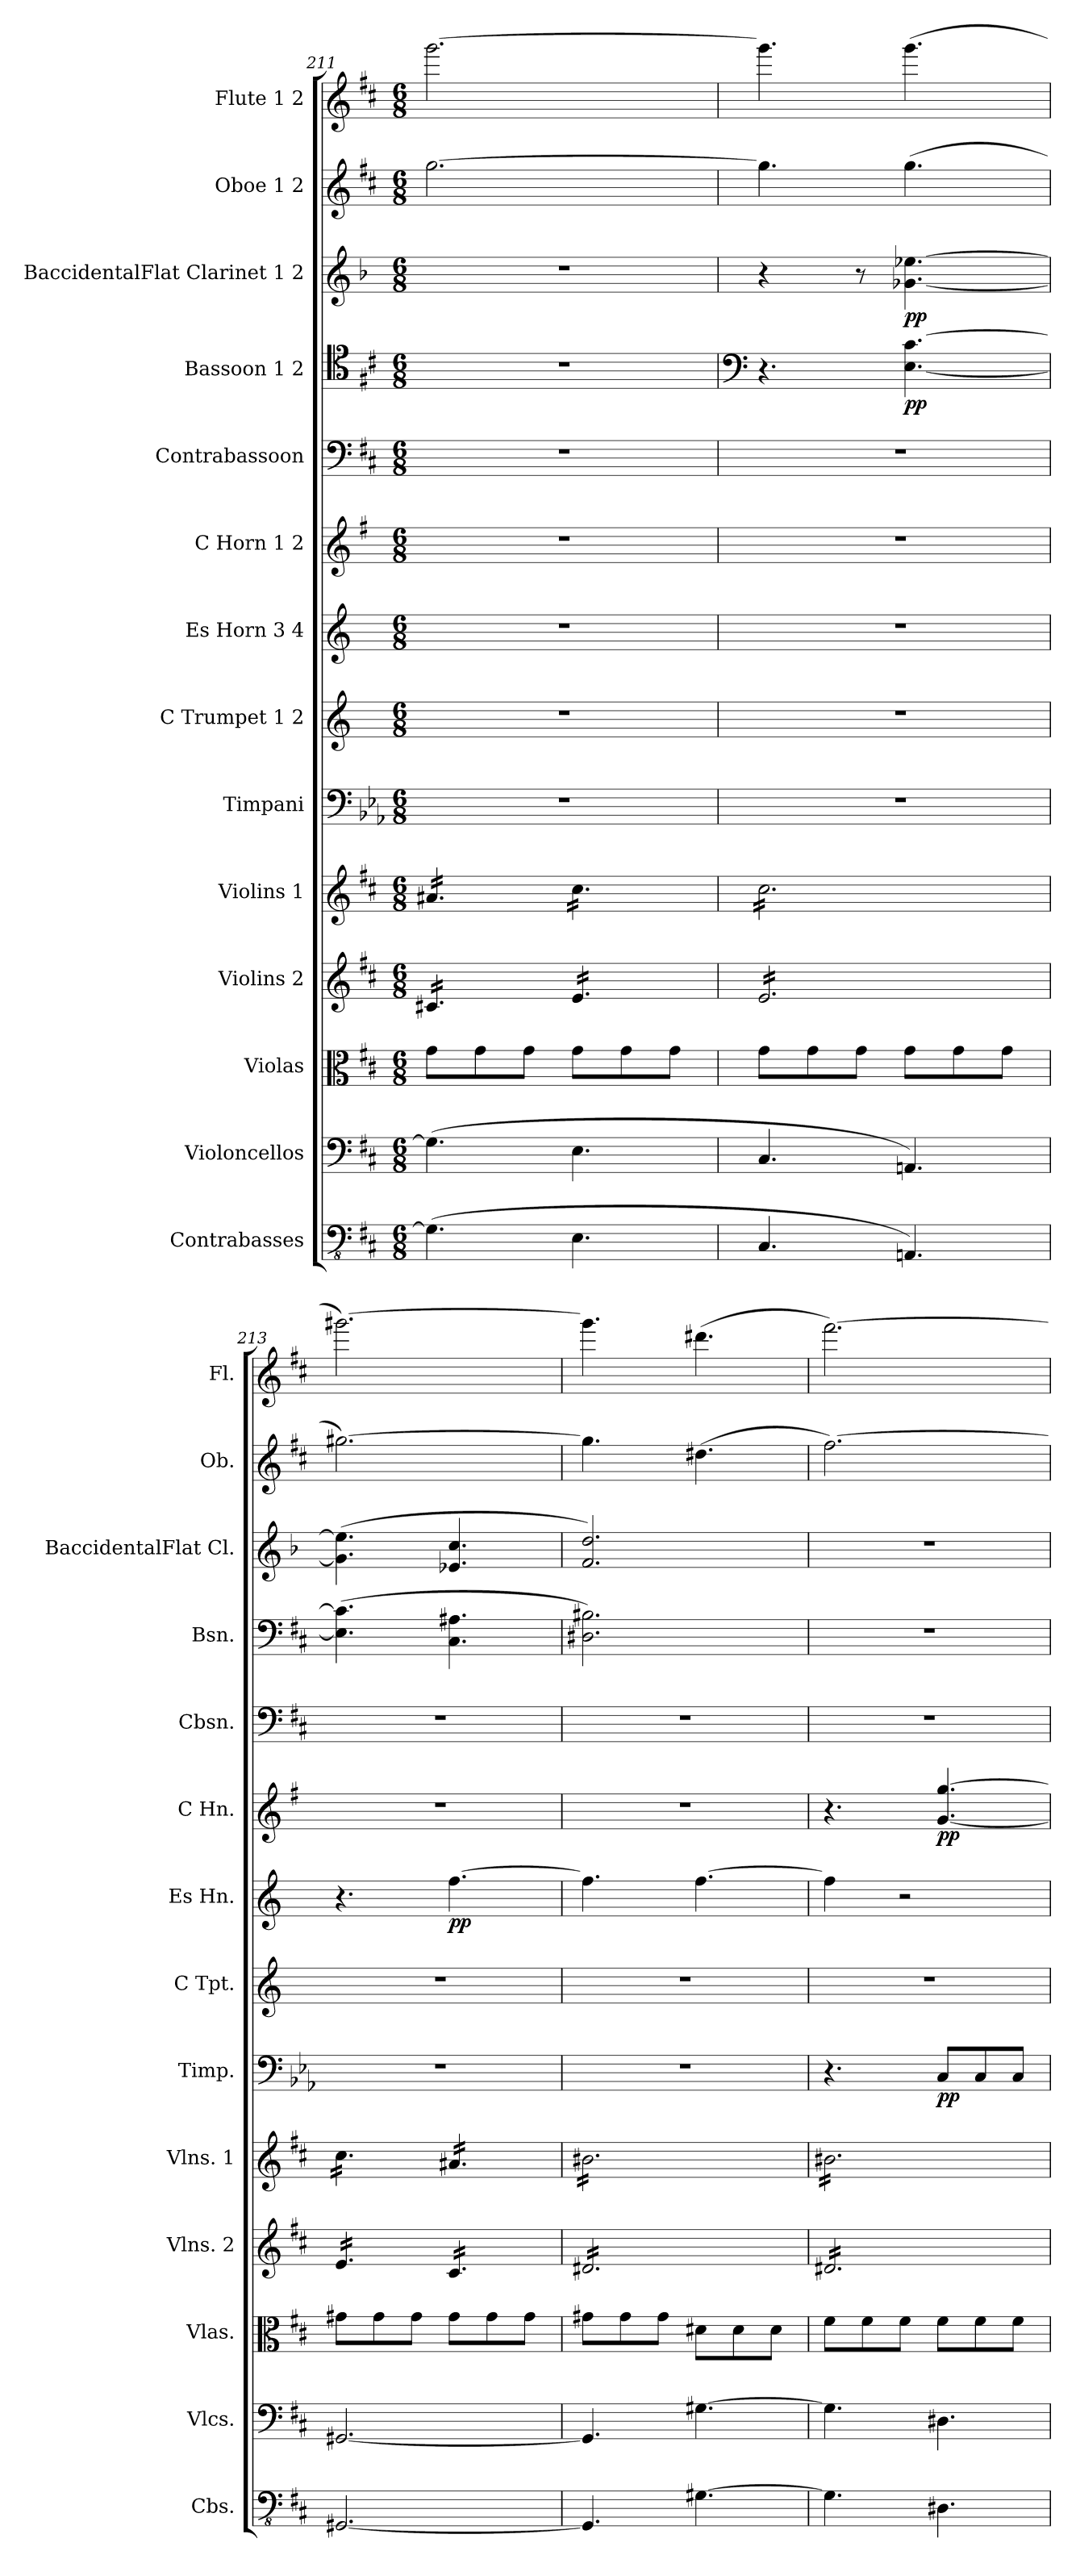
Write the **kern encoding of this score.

**kern	**kern	**kern	**kern	**kern	**kern	**dynam	**kern	**kern	**dynam	**kern	**dynam	**kern	**kern	**dynam	**kern	**dynam	**kern	**kern
*part14	*part13	*part12	*part11	*part10	*part9	*part9	*part8	*part7	*part7	*part6	*part6	*part5	*part4	*part4	*part3	*part3	*part2	*part1
*staff14	*staff13	*staff12	*staff11	*staff10	*staff9	*staff9	*staff8	*staff7	*staff7	*staff6	*staff6	*staff5	*staff4	*staff4	*staff3	*staff3	*staff2	*staff1
*I"Contrabasses	*I"Violoncellos	*I"Violas	*I"Violins 2	*I"Violins 1	*I"Timpani	*	*I"C Trumpet 1 2	*I"Es Horn 3 4	*	*I"C Horn 1 2	*	*I"Contrabassoon	*I"Bassoon 1 2	*	*I"BaccidentalFlat Clarinet 1 2	*	*I"Oboe 1 2	*I"Flute  1 2
*I'Cbs.	*I'Vlcs.	*I'Vlas.	*I'Vlns. 2	*I'Vlns. 1	*I'Timp.	*	*I'C Tpt.	*I'Es Hn.	*	*I'C Hn.	*	*I'Cbsn.	*I'Bsn.	*	*I'BaccidentalFlat Cl.	*	*I'Ob.	*I'Fl.
!!LO:PB:g=z
*clefFv4	*clefF4	*clefC3	*clefG2	*clefG2	*clefF4	*	*clefG2	*clefG2	*	*clefG2	*	*clefF4	*clefC4	*	*clefG2	*	*clefG2	*clefG2
*	*	*	*	*	*	*	*	*ITrd5c9	*	*ITrd4c7	*	*ITrd7c12	*	*	*ITrd1c2	*	*	*
*k[f#c#]	*k[f#c#]	*k[f#c#]	*k[f#c#]	*k[f#c#]	*k[b-e-a-]	*	*k[]	*k[b-e-a-]	*	*k[]	*	*k[f#c#]	*k[f#c#]	*	*k[b-e-a-]	*	*k[f#c#]	*k[f#c#]
*M6/8	*M6/8	*M6/8	*M6/8	*M6/8	*M6/8	*	*M6/8	*M6/8	*	*M6/8	*	*M6/8	*M6/8	*	*M6/8	*	*M6/8	*M6/8
=211	=211	=211	=211	=211	=211	=211	=211	=211	=211	=211	=211	=211	=211	=211	=211	=211	=211	=211
*	*	*	*tremolo	*	*	*	*	*	*	*	*	*	*	*	*	*	*	*
*	*	*	*	*tremolo	*	*	*	*	*	*	*	*	*	*	*	*	*	*
(4.GG\]	(4.G\]	8g\L	16c#X/LL	16a#X/LL	2.r	.	2.r	2.r	.	2.r	.	2.r	2.r	.	2.r	.	[2.gg\	[2.ggg\
.	.	.	16c#X/	16a#X/	.	.	.	.	.	.	.	.	.	.	.	.	.	.
.	.	8g\	16c#X/	16a#X/	.	.	.	.	.	.	.	.	.	.	.	.	.	.
.	.	.	16c#X/	16a#X/	.	.	.	.	.	.	.	.	.	.	.	.	.	.
.	.	8g\J	16c#X/	16a#X/	.	.	.	.	.	.	.	.	.	.	.	.	.	.
.	.	.	16c#X/JJ	16a#X/JJ	.	.	.	.	.	.	.	.	.	.	.	.	.	.
4.EE\	4.E\	8g\L	16e/LL	16cc#\LL	.	.	.	.	.	.	.	.	.	.	.	.	.	.
.	.	.	16e/	16cc#\	.	.	.	.	.	.	.	.	.	.	.	.	.	.
.	.	8g\	16e/	16cc#\	.	.	.	.	.	.	.	.	.	.	.	.	.	.
.	.	.	16e/	16cc#\	.	.	.	.	.	.	.	.	.	.	.	.	.	.
.	.	8g\J	16e/	16cc#\	.	.	.	.	.	.	.	.	.	.	.	.	.	.
.	.	.	16e/JJ	16cc#\JJ	.	.	.	.	.	.	.	.	.	.	.	.	.	.
=212	=212	=212	=212	=212	=212	=212	=212	=212	=212	=212	=212	=212	=212	=212	=212	=212	=212	=212
*	*	*	*	*	*	*	*	*	*	*	*	*	*clefF4	*	*	*	*	*
4.CC#/	4.C#/	8g\L	16e/LL	16cc#\LL	2.r	.	2.r	2.r	.	2.r	.	2.r	4.r	.	4r	.	4.gg\]	4.ggg\]
.	.	.	16e/	16cc#\	.	.	.	.	.	.	.	.	.	.	.	.	.	.
.	.	8g\	16e/	16cc#\	.	.	.	.	.	.	.	.	.	.	.	.	.	.
.	.	.	16e/	16cc#\	.	.	.	.	.	.	.	.	.	.	.	.	.	.
.	.	8g\J	16e/	16cc#\	.	.	.	.	.	.	.	.	.	.	8r	.	.	.
.	.	.	16e/	16cc#\	.	.	.	.	.	.	.	.	.	.	.	.	.	.
!	!	!	!	!	!	!	!	!	!	!	!	!	!	!LO:DY:b	!	!LO:DY:b	!	!
4.AAAn/)	4.AAn/)	8g\L	16e/	16cc#\	.	.	.	.	.	.	.	.	[4.E\ [4.c#\	pp	[4.f-X\ [4.dd-X\	pp	(4.gg\	(4.ggg\
.	.	.	16e/	16cc#\	.	.	.	.	.	.	.	.	.	.	.	.	.	.
.	.	8g\	16e/	16cc#\	.	.	.	.	.	.	.	.	.	.	.	.	.	.
.	.	.	16e/	16cc#\	.	.	.	.	.	.	.	.	.	.	.	.	.	.
.	.	8g\J	16e/	16cc#\	.	.	.	.	.	.	.	.	.	.	.	.	.	.
.	.	.	16e/JJ	16cc#\JJ	.	.	.	.	.	.	.	.	.	.	.	.	.	.
=213	=213	=213	=213	=213	=213	=213	=213	=213	=213	=213	=213	=213	=213	=213	=213	=213	=213	=213
[2.GGG#X/	[2.GG#X/	8g#X\L	16e/LL	16cc#\LL	2.r	.	2.r	4.r	.	2.r	.	2.r	(4.E\] 4.c#\]	.	(4.f-\] 4.dd-\]	.	[2.gg#X\)	[2.ggg#X\)
.	.	.	16e/	16cc#\	.	.	.	.	.	.	.	.	.	.	.	.	.	.
.	.	8g#\	16e/	16cc#\	.	.	.	.	.	.	.	.	.	.	.	.	.	.
.	.	.	16e/	16cc#\	.	.	.	.	.	.	.	.	.	.	.	.	.	.
.	.	8g#\J	16e/	16cc#\	.	.	.	.	.	.	.	.	.	.	.	.	.	.
.	.	.	16e/JJ	16cc#\JJ	.	.	.	.	.	.	.	.	.	.	.	.	.	.
!	!	!	!	!	!	!	!	!	!LO:DY:b	!	!	!	!	!	!	!	!	!
.	.	8g#\L	16c#/LL	16a#X/LL	.	.	.	[4.a-\	pp	.	.	.	4.C#\ 4.A#X\	.	4.d-X/ 4.b-/	.	.	.
.	.	.	16c#/	16a#X/	.	.	.	.	.	.	.	.	.	.	.	.	.	.
.	.	8g#\	16c#/	16a#X/	.	.	.	.	.	.	.	.	.	.	.	.	.	.
.	.	.	16c#/	16a#X/	.	.	.	.	.	.	.	.	.	.	.	.	.	.
.	.	8g#\J	16c#/	16a#X/	.	.	.	.	.	.	.	.	.	.	.	.	.	.
.	.	.	16c#/JJ	16a#X/JJ	.	.	.	.	.	.	.	.	.	.	.	.	.	.
=214	=214	=214	=214	=214	=214	=214	=214	=214	=214	=214	=214	=214	=214	=214	=214	=214	=214	=214
4.GGG#/]	4.GG#/]	8g#X\L	16d#X/LL	16b#X\LL	2.r	.	2.r	4.a-\]	.	2.r	.	2.r	2.D#X\ 2.B#X\)	.	2.e-/ 2.cc/)	.	4.gg#\]	4.ggg#\]
.	.	.	16d#X/	16b#X\	.	.	.	.	.	.	.	.	.	.	.	.	.	.
.	.	8g#\	16d#X/	16b#X\	.	.	.	.	.	.	.	.	.	.	.	.	.	.
.	.	.	16d#X/	16b#X\	.	.	.	.	.	.	.	.	.	.	.	.	.	.
.	.	8g#\J	16d#X/	16b#X\	.	.	.	.	.	.	.	.	.	.	.	.	.	.
.	.	.	16d#X/	16b#X\	.	.	.	.	.	.	.	.	.	.	.	.	.	.
[4.GG#X\	[4.G#X\	8d#X\L	16d#X/	16b#X\	.	.	.	[4.a-\	.	.	.	.	.	.	.	.	(4.dd#X\	(4.ddd#X\
.	.	.	16d#X/	16b#X\	.	.	.	.	.	.	.	.	.	.	.	.	.	.
.	.	8d#\	16d#X/	16b#X\	.	.	.	.	.	.	.	.	.	.	.	.	.	.
.	.	.	16d#X/	16b#X\	.	.	.	.	.	.	.	.	.	.	.	.	.	.
.	.	8d#\J	16d#X/	16b#X\	.	.	.	.	.	.	.	.	.	.	.	.	.	.
.	.	.	16d#X/JJ	16b#X\JJ	.	.	.	.	.	.	.	.	.	.	.	.	.	.
=215	=215	=215	=215	=215	=215	=215	=215	=215	=215	=215	=215	=215	=215	=215	=215	=215	=215	=215
4.GG#\]	4.G#\]	8f#\L	16d#X/LL	16b#X\LL	4.r	.	2.r	4a-\]	.	4.r	.	2.r	2.r	.	2.r	.	[2.ff#\)	[2.fff#\)
.	.	.	16d#X/	16b#X\	.	.	.	.	.	.	.	.	.	.	.	.	.	.
.	.	8f#\	16d#X/	16b#X\	.	.	.	.	.	.	.	.	.	.	.	.	.	.
.	.	.	16d#X/	16b#X\	.	.	.	.	.	.	.	.	.	.	.	.	.	.
.	.	8f#\J	16d#X/	16b#X\	.	.	.	2r	.	.	.	.	.	.	.	.	.	.
.	.	.	16d#X/	16b#X\	.	.	.	.	.	.	.	.	.	.	.	.	.	.
!	!	!	!	!	!	!LO:DY:b	!	!	!	!	!LO:DY:b	!	!	!	!	!	!	!
4.DD#X\	4.D#X\	8f#\L	16d#X/	16b#X\	8C/L	pp	.	.	.	[4.c/ [4.cc/	pp	.	.	.	.	.	.	.
.	.	.	16d#X/	16b#X\	.	.	.	.	.	.	.	.	.	.	.	.	.	.
.	.	8f#\	16d#X/	16b#X\	8C/	.	.	.	.	.	.	.	.	.	.	.	.	.
.	.	.	16d#X/	16b#X\	.	.	.	.	.	.	.	.	.	.	.	.	.	.
.	.	8f#\J	16d#X/	16b#X\	8C/J	.	.	.	.	.	.	.	.	.	.	.	.	.
.	.	.	16d#X/JJ	16b#X\JJ	.	.	.	.	.	.	.	.	.	.	.	.	.	.
*	*	*	*	*Xtremolo	*	*	*	*	*	*	*	*	*	*	*	*	*	*
*	*	*	*Xtremolo	*	*	*	*	*	*	*	*	*	*	*	*	*	*	*
=	=	=	=	=	=	=	=	=	=	=	=	=	=	=	=	=	=	=
*-	*-	*-	*-	*-	*-	*-	*-	*-	*-	*-	*-	*-	*-	*-	*-	*-	*-	*-
